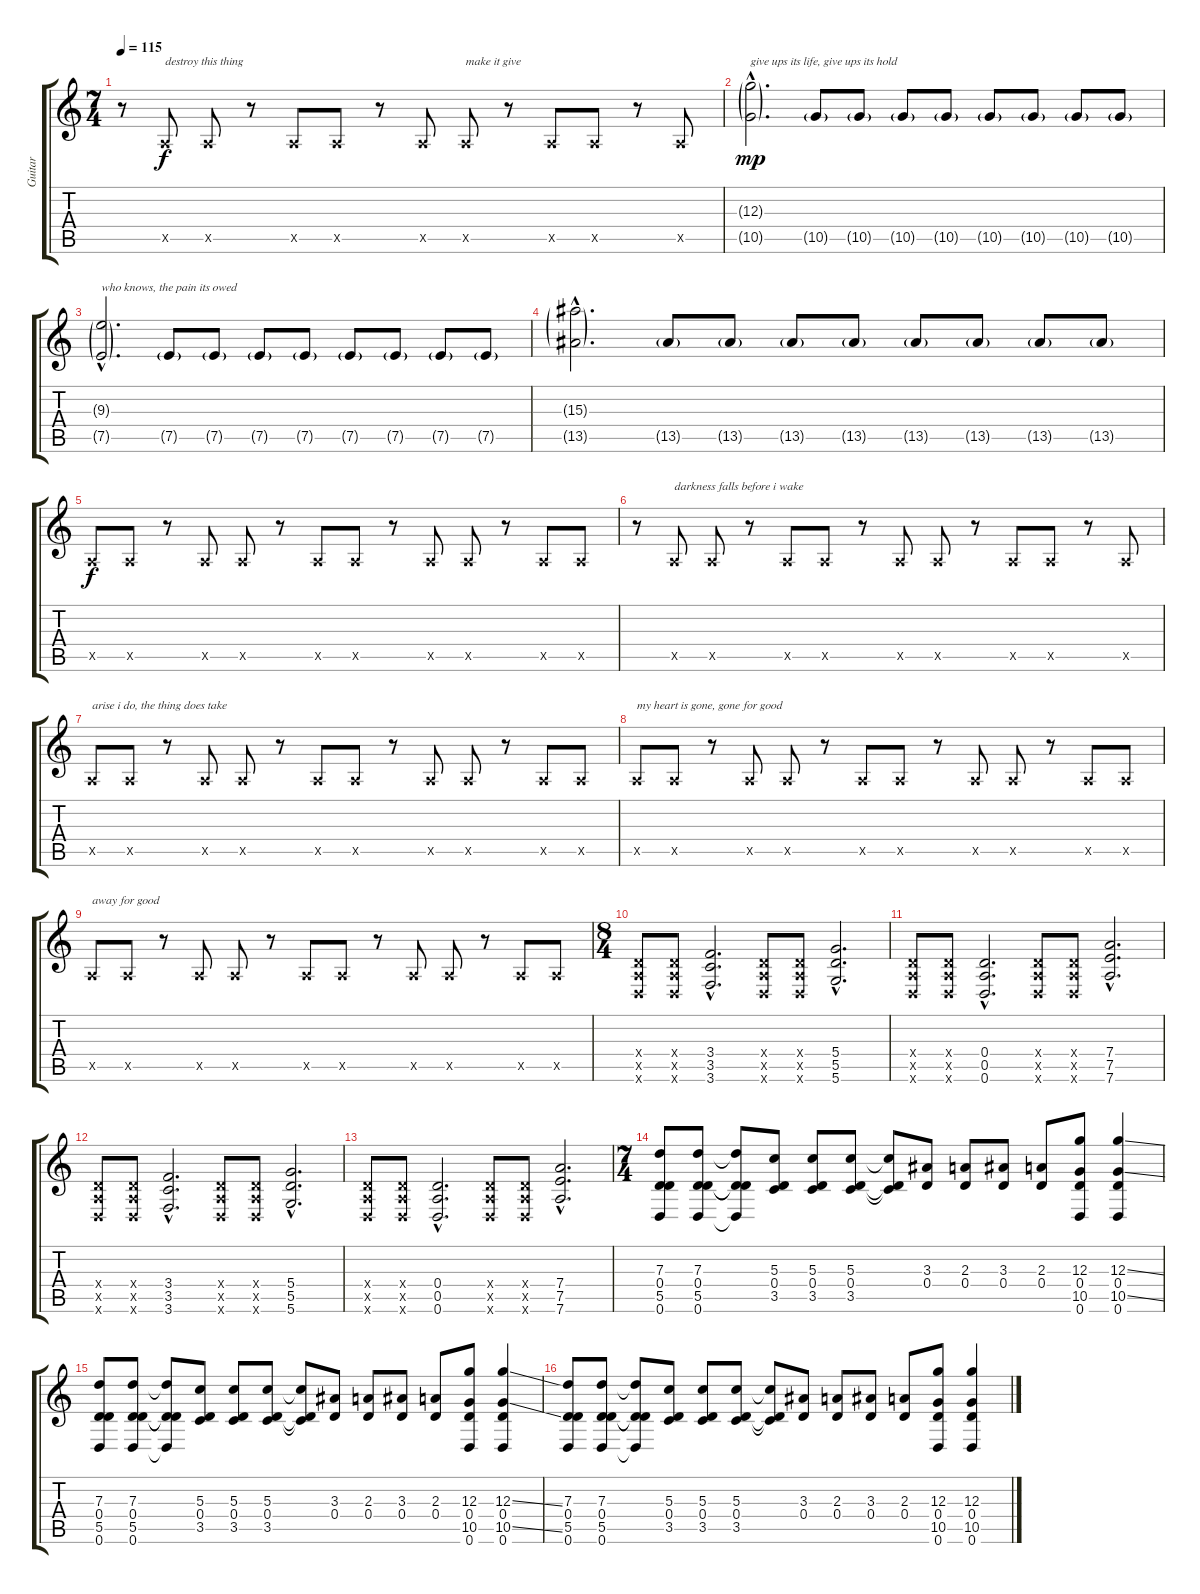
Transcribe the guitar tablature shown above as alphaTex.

\track ("Guitar" "Guitar") {instrument distortionguitar}
\staff {score tabs}
\tuning (E4 B3 G3 D3 A2 D2) {hide}
\ts (7 4)
\tempo 115
\clef g2
\ks c
r.8{dy f} 0.5{x}.8{txt "destroy this thing"} 0.5{x}.8 r.8 0.5{x}.8 0.5{x}.8 r.8 0.5{x}.8 0.5{x}.8{txt "make it give"} r.8 0.5{x}.8 0.5{x}.8 r.8 0.5{x}.8 |
(12.3{g hac} 10.5{g hac}).2{d txt "give ups its life, give ups its hold" dy mp} 10.5{g}.8 10.5{g}.8 10.5{g}.8 10.5{g}.8 10.5{g}.8 10.5{g}.8 10.5{g}.8 10.5{g}.8 |
(9.3{g hac} 7.5{g hac}).2{d txt "who knows, the pain its owed"} 7.5{g}.8 7.5{g}.8 7.5{g}.8 7.5{g}.8 7.5{g}.8 7.5{g}.8 7.5{g}.8 7.5{g}.8 |
(15.3{g hac} 13.5{g hac}).2{d} 13.5{g}.8 13.5{g}.8 13.5{g}.8 13.5{g}.8 13.5{g}.8 13.5{g}.8 13.5{g}.8 13.5{g}.8 |
0.5{x}.8{dy f} 0.5{x}.8 r.8 0.5{x}.8 0.5{x}.8 r.8 0.5{x}.8 0.5{x}.8 r.8 0.5{x}.8 0.5{x}.8 r.8 0.5{x}.8 0.5{x}.8 |
r.8 0.5{x}.8{txt "darkness falls before i wake"} 0.5{x}.8 r.8 0.5{x}.8 0.5{x}.8 r.8 0.5{x}.8 0.5{x}.8 r.8 0.5{x}.8 0.5{x}.8 r.8 0.5{x}.8 |
0.5{x}.8{txt "arise i do, the thing does take"} 0.5{x}.8 r.8 0.5{x}.8 0.5{x}.8 r.8 0.5{x}.8 0.5{x}.8 r.8 0.5{x}.8 0.5{x}.8 r.8 0.5{x}.8 0.5{x}.8 |
0.5{x}.8{txt "my heart is gone, gone for good"} 0.5{x}.8 r.8 0.5{x}.8 0.5{x}.8 r.8 0.5{x}.8 0.5{x}.8 r.8 0.5{x}.8 0.5{x}.8 r.8 0.5{x}.8 0.5{x}.8 |
0.5{x}.8{txt "away for good"} 0.5{x}.8 r.8 0.5{x}.8 0.5{x}.8 r.8 0.5{x}.8 0.5{x}.8 r.8 0.5{x}.8 0.5{x}.8 r.8 0.5{x}.8 0.5{x}.8 |
\ts (8 4)
(0.4{x} 0.5{x} 0.6{x}).8 (0.4{x} 0.5{x} 0.6{x}).8 (3.4{hac} 3.5{hac} 3.6{hac}).2{d} (0.4{x} 0.5{x} 0.6{x}).8 (0.4{x} 0.5{x} 0.6{x}).8 (5.4{hac} 5.5{hac} 5.6{hac}).2{d} |
(0.4{x} 0.5{x} 0.6{x}).8 (0.4{x} 0.5{x} 0.6{x}).8 (0.4{hac} 0.5{hac} 0.6{hac}).2{d} (0.4{x} 0.5{x} 0.6{x}).8 (0.4{x} 0.5{x} 0.6{x}).8 (7.4{hac} 7.5{hac} 7.6{hac}).2{d} |
(0.4{x} 0.5{x} 0.6{x}).8 (0.4{x} 0.5{x} 0.6{x}).8 (3.4{hac} 3.5{hac} 3.6{hac}).2{d} (0.4{x} 0.5{x} 0.6{x}).8 (0.4{x} 0.5{x} 0.6{x}).8 (5.4{hac} 5.5{hac} 5.6{hac}).2{d} |
(0.4{x} 0.5{x} 0.6{x}).8 (0.4{x} 0.5{x} 0.6{x}).8 (0.4{hac} 0.5{hac} 0.6{hac}).2{d} (0.4{x} 0.5{x} 0.6{x}).8 (0.4{x} 0.5{x} 0.6{x}).8 (7.4{hac} 7.5{hac} 7.6{hac}).2{d} |
\ts (7 4)
(7.3 0.4 5.5 0.6).8 (7.3 0.4 5.5 0.6).8 (7.3{t} 0.4{t} 5.5{t} 0.6{t}).8 (5.3 0.4 3.5).8 (5.3 0.4 3.5).8 (5.3 0.4 3.5).8 (5.3{t} 0.4{t} 3.5{t}).8 (3.3 0.4).8 (2.3 0.4).8 (3.3 0.4).8 (2.3 0.4).8 (12.3 0.4 10.5 0.6).8 (12.3{ss} 0.4 10.5{ss} 0.6).4 |
(7.3 0.4 5.5 0.6).8 (7.3 0.4 5.5 0.6).8 (7.3{t} 0.4{t} 5.5{t} 0.6{t}).8 (5.3 0.4 3.5).8 (5.3 0.4 3.5).8 (5.3 0.4 3.5).8 (5.3{t} 0.4{t} 3.5{t}).8 (3.3 0.4).8 (2.3 0.4).8 (3.3 0.4).8 (2.3 0.4).8 (12.3 0.4 10.5 0.6).8 (12.3{ss} 0.4 10.5{ss} 0.6).4 |
(7.3 0.4 5.5 0.6).8 (7.3 0.4 5.5 0.6).8 (7.3{t} 0.4{t} 5.5{t} 0.6{t}).8 (5.3 0.4 3.5).8 (5.3 0.4 3.5).8 (5.3 0.4 3.5).8 (5.3{t} 0.4{t} 3.5{t}).8 (3.3 0.4).8 (2.3 0.4).8 (3.3 0.4).8 (2.3 0.4).8 (12.3 0.4 10.5 0.6).8 (12.3{ss} 0.4 10.5{ss} 0.6).4
